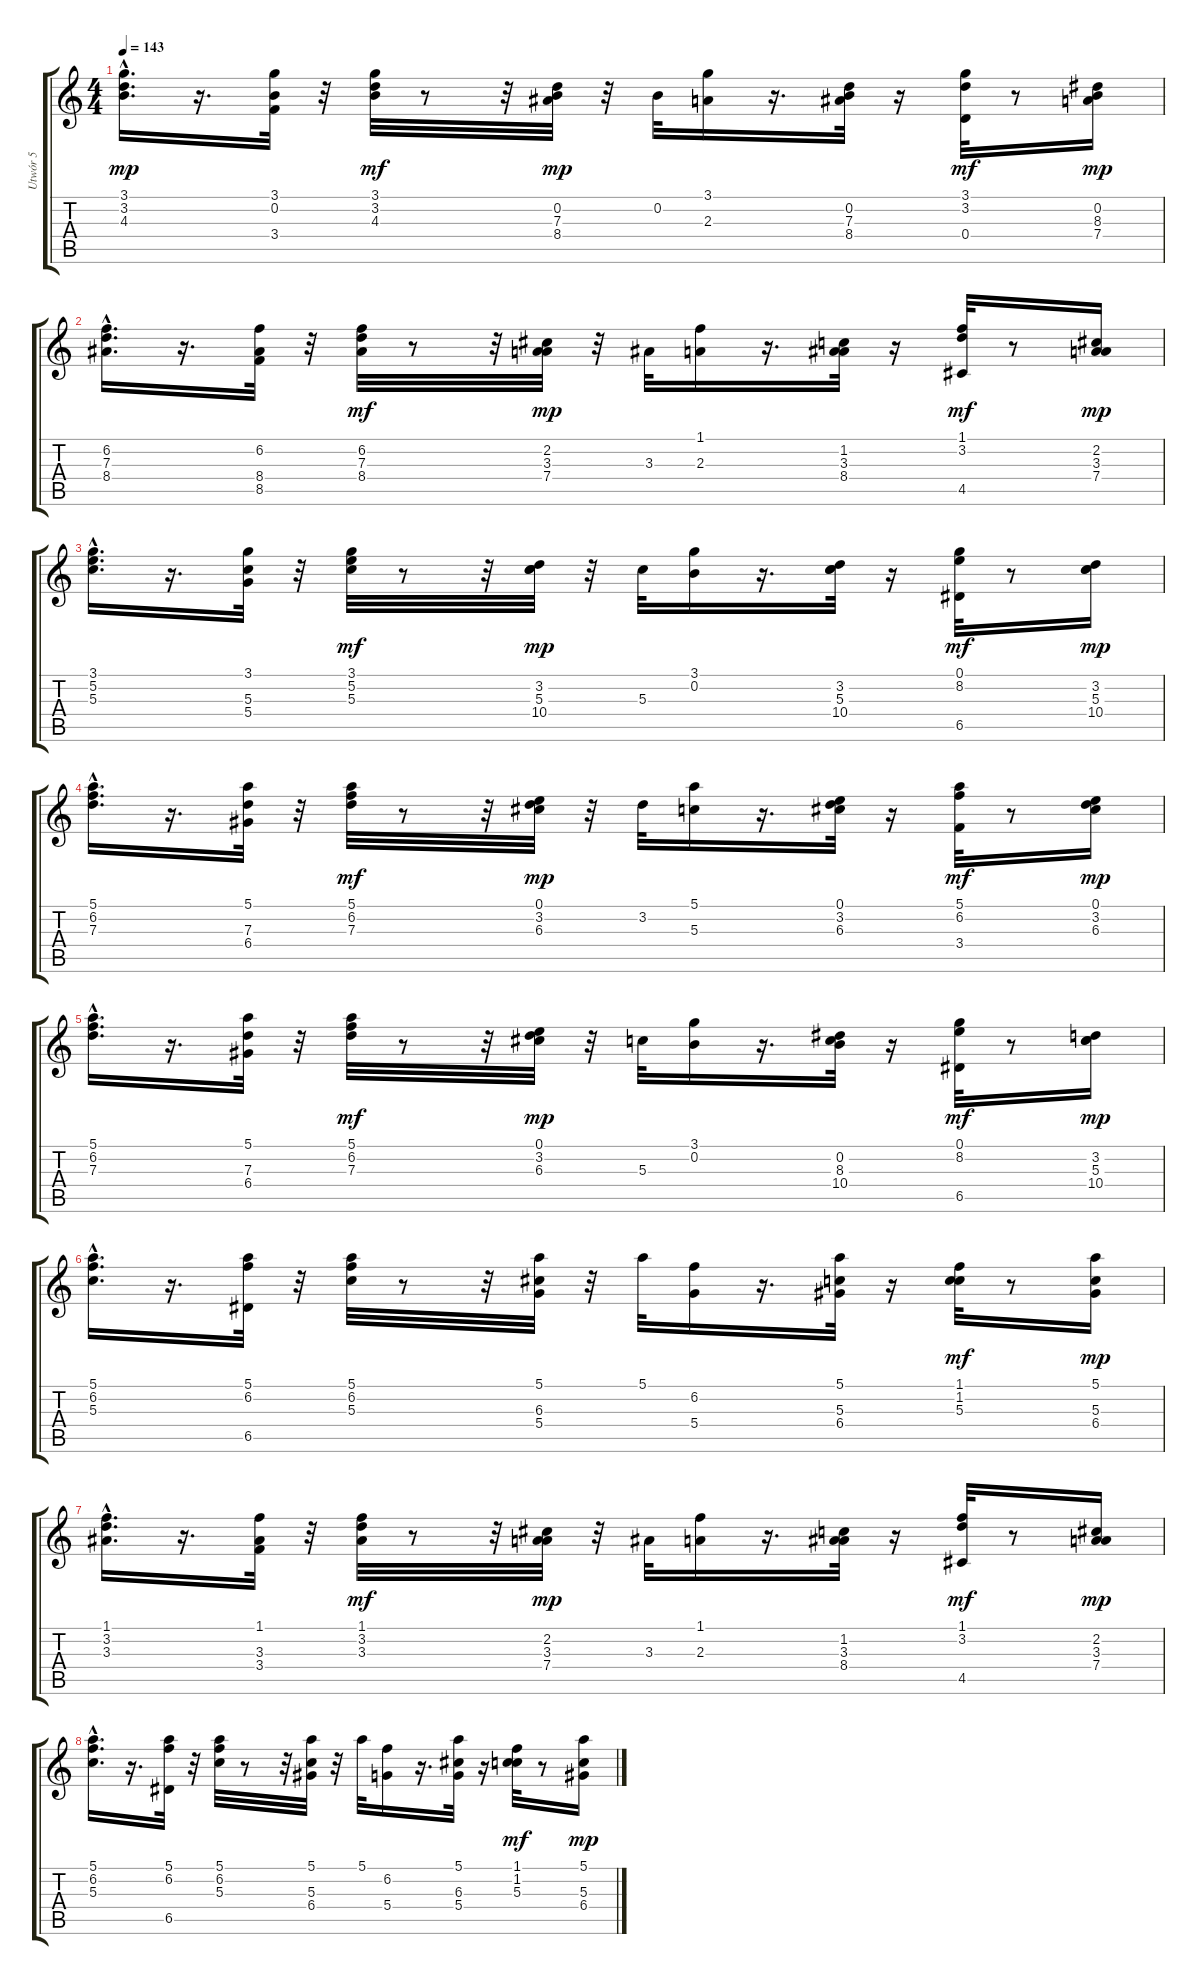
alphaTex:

\track ("Utwór 5" "Utwór 5") {instrument distortionguitar}
\staff {score tabs}
\tuning (E4 B3 G3 D3 A2 E2) {hide}
\ts (4 4)
\tempo 143
\clef g2
\ks c
(3.1{hac} 3.2{hac} 4.3{hac}).16{d dy mp} r.16{d} (3.1 0.2 3.4).32 r.32 (3.1 3.2 4.3).32{dy mf} r.8 r.32 (0.2 7.3 8.4).32{dy mp} r.32 0.2.32 (3.1 2.3).16 r.16{d} (0.2 7.3 8.4).32 r.16 (3.1 3.2 0.4).32{dy mf} r.8 (0.2 8.3 7.4).16{dy mp} |
(6.2{hac} 7.3{hac} 8.4{hac}).16{d} r.16{d} (6.2 8.4 8.5).32 r.32 (6.2 7.3 8.4).32{dy mf} r.8 r.32 (2.2 3.3 7.4).32{dy mp} r.32 3.3.32 (1.1 2.3).16 r.16{d} (1.2 3.3 8.4).32 r.16 (1.1 3.2 4.5).32{dy mf} r.8 (2.2 3.3 7.4).16{dy mp} |
(3.1{hac} 5.2{hac} 5.3{hac}).16{d} r.16{d} (3.1 5.3 5.4).32 r.32 (3.1 5.2 5.3).32{dy mf} r.8 r.32 (3.2 5.3 10.4).32{dy mp} r.32 5.3.32 (3.1 0.2).16 r.16{d} (3.2 5.3 10.4).32 r.16 (0.1 8.2 6.5).32{dy mf} r.8 (3.2 5.3 10.4).16{dy mp} |
(5.1{hac} 6.2{hac} 7.3{hac}).16{d} r.16{d} (5.1 7.3 6.4).32 r.32 (5.1 6.2 7.3).32{dy mf} r.8 r.32 (0.1 3.2 6.3).32{dy mp} r.32 3.2.32 (5.1 5.3).16 r.16{d} (0.1 3.2 6.3).32 r.16 (5.1 6.2 3.4).32{dy mf} r.8 (0.1 3.2 6.3).16{dy mp} |
(5.1{hac} 6.2{hac} 7.3{hac}).16{d} r.16{d} (5.1 7.3 6.4).32 r.32 (5.1 6.2 7.3).32{dy mf} r.8 r.32 (0.1 3.2 6.3).32{dy mp} r.32 5.3.32 (3.1 0.2).16 r.16{d} (0.2 8.3 10.4).32 r.16 (0.1 8.2 6.5).32{dy mf} r.8 (3.2 5.3 10.4).16{dy mp} |
(5.1{hac} 6.2{hac} 5.3{hac}).16{d} r.16{d} (5.1 6.2 6.5).32 r.32 (5.1 6.2 5.3).32 r.8 r.32 (5.1 6.3 5.4).32 r.32 5.1.32 (6.2 5.4).16 r.16{d} (5.1 5.3 6.4).32 r.16 (1.1 1.2 5.3).32{dy mf} r.8 (5.1 5.3 6.4).16{dy mp} |
(1.1{hac} 3.2{hac} 3.3{hac}).16{d} r.16{d} (1.1 3.3 3.4).32 r.32 (1.1 3.2 3.3).32{dy mf} r.8 r.32 (2.2 3.3 7.4).32{dy mp} r.32 3.3.32 (1.1 2.3).16 r.16{d} (1.2 3.3 8.4).32 r.16 (1.1 3.2 4.5).32{dy mf} r.8 (2.2 3.3 7.4).16{dy mp} |
(5.1{hac} 6.2{hac} 5.3{hac}).16{d} r.16{d} (5.1 6.2 6.5).32 r.32 (5.1 6.2 5.3).32 r.8 r.32 (5.1 5.3 6.4).32 r.32 5.1.32 (6.2 5.4).16 r.16{d} (5.1 6.3 5.4).32 r.16 (1.1 1.2 5.3).32{dy mf} r.8 (5.1 5.3 6.4).16{dy mp}
